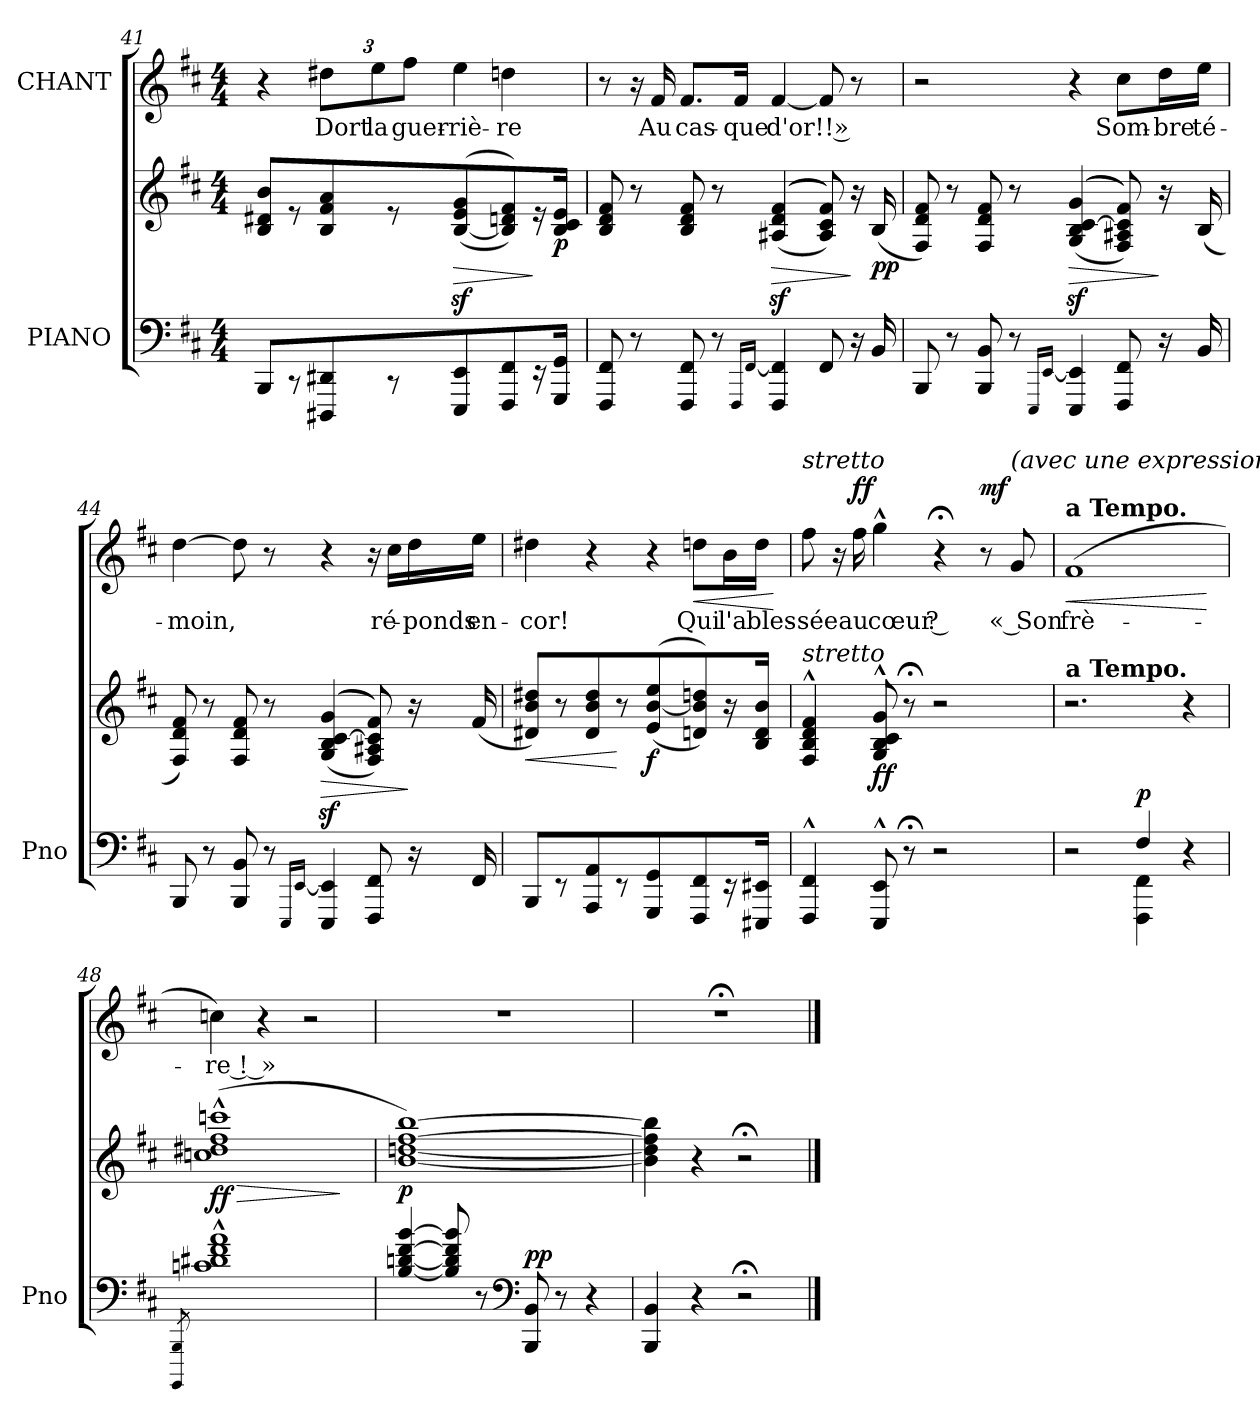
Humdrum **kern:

**kern	**kern	**dynam	**kern	**text	**dynam
*part2	*part2	*part2	*part1	*part1	*part1
*staff3	*staff2	*staff2/3	*staff1	*staff1	*staff1
*I"PIANO	*	*	*I"CHANT	*	*
*I'Pno	*	*	*	*	*
*clefF4	*clefG2	*	*clefG2	*	*
*k[f#c#]	*k[f#c#]	*	*k[f#c#]	*	*
*M4/4	*M4/4	*	*M4/4	*	*
=41	=41	=41	=41	=41	=41
!	!	!LO:DY:b	!	!	!
!	!	!LO:DY:n=1:b	!	!	!
8BBB/	8B/ 8d#X/ 8b/	other-dynamics f	4r	.	.
8r	8r	.	.	.	.
8DDD#X/ 8DD#X/	8B/ 8f#/ 8a/	.	12dd#X\L	Dort	.
.	.	.	12ee\	la	.
8r	8r	.	.	.	.
.	.	.	12ff#\J	guer-	.
!	!	!LO:HP:b	!	!	!
4EEE/ 4EE/	(<([4B/z< 4e/z< 4g/z<	>	4ee\	-riè-	.
8FFF#/ 8FF#/L	8B/] 8dn/ 8f#/L))	.	4ddn\	-re	.
16r	16r	]	.	.	.
!	!	!LO:DY:n=2:b	!	!	!
16GGG/ 16GG/JJ	16B/ 16c#/ 16e/JJ	p	.	.	.
=42	=42	=42	=42	=42	=42
8FFF#/ 8FF#/	8B/ 8d/ 8f#/	.	8r	.	.
8r	8r	.	16r	.	.
.	.	.	16f#/	Au	.
8FFF#/ 8FF#/	8B/ 8d/ 8f#/	.	8.f#/L	cas-	.
8r	8r	.	.	.	.
.	.	.	16f#/Jk	-que	.
16qFFF#/LL	.	.	.	.	.
[>16qFF#/JJ	.	.	.	.	.
!	!	!LO:HP:b	!	!	!
4FFF#/ 4FF#/]	(>(<(>4A#X/z< 4d/z< 4f#/z<	>	[4f#/	d'or!! »	.
8FF#/	8A#/ 8c#/ 8f#/)))	.	8f#/]	.	.
16r	16r	]	8r	.	.
!	!	!LO:DY:b	!	!	!
16BB/	(>16B/	pp	.	.	.
=43	=43	=43	=43	=43	=43
8BBB/	8F#/ 8d/ 8f#/)	.	2r	.	.
8r	8r	.	.	.	.
8BBB/ 8BB/	8F#/ 8d/ 8f#/	.	.	.	.
8r	8r	.	.	.	.
16qEEE/LL	.	.	.	.	.
[>16qEE/JJ	.	.	.	.	.
!	!	!LO:HP:b	!	!	!
4EEE/ 4EE/]	((<(<4G/z< 4B/z< [4c#/z< 4g/z<	>	4r	.	.
8FFF#/ 8FF#/	8F#/ 8A#X/ 8c#/] 8f#/)))	.	8cc#\L	Som-	.
16r	16r	]	16dd\L	-bre	.
16BB/	(>16B/	.	16ee\JJ	té-	.
=44	=44	=44	=44	=44	=44
!	!	!LO:DY:b	!	!	!
!	!	!LO:DY:n=1:b	!	!	!
8BBB/	8F#/ 8d/ 8f#/)	other-dynamics f	[4dd\	-moin,	.
8r	8r	.	.	.	.
8BBB/ 8BB/	8F#/ 8d/ 8f#/	.	8dd\]	.	.
8r	8r	.	8r	.	.
16qEEE/LL	.	.	.	.	.
[>16qEE/JJ	.	.	.	.	.
!	!	!LO:HP:b	!	!	!
4EEE/ 4EE/]	((<(<4G/z< 4B/z< [4c#/z< 4g/z<	>	4r	.	.
8FFF#/ 8FF#/	8F#/ 8A#X/ 8c#/] 8f#/)))	.	16r	.	.
!	!	!	!	!	!LO:DY:a
!	!	!	!	!	!LO:DY:n=1:a
.	.	.	16cc#\LL	ré-	other-dynamics f
16r	16r	]	16dd\	-ponds	.
!	!	!LO:DY:n=2:b	!	!	!
!	!	!LO:DY:n=3:b	!	!	!
16FF#/	(>16f#/	other-dynamics f	16ee\JJ	en-	.
=45	=45	=45	=45	=45	=45
!	!	!LO:HP:b	!	!	!
8BBB/	8d#X/ 8b/ 8dd#X/)	<	4dd#X\	-cor!	.
8r	8r	.	.	.	.
8AAA/ 8AA/	8d#/ 8b/ 8dd#/	.	4r	.	.
8r	8r	[	.	.	.
!	!	!LO:DY:b	!	!	!
4GGG/ 4GG/	((<4e/ [<4b/ 4ee/	f	4r	.	.
!	!	!	!	!	!LO:HP:b
8FFF#/ 8FF#/L	8dn/ 8b/] 8ddn/L))	.	8ddn\L	Qui	<
16r	16r	.	16b\L	l'a	.
16EEE#X/ 16EE#X/JJ	16B/ 16d/ 16b/JJ	.	16dd\JJ	bles-	.
.	.	.	.	.	[
=46	=46	=46	=46	=46	=46
!	!	!	!LO:TX:i:t=stretto	!	!
!	!LO:TX:i:t=stretto	!	!	!	!
4FFF#/^^ 4FF#/^^	4F#/^^ 4B/^^ 4d/^^ 4f#/^^	.	8ff#\	-sée	.
.	.	.	16r	.	.
!	!	!	!	!	!LO:DY:a
.	.	.	16ff#\	au	ff
!	!	!LO:DY:b	!	!	!
8EEE/^^ 8EE/^^	8G/^^ 8B/^^ 8c#/^^ 8g/^^	ff	4gg^^\	cœur ?	.
8r;<	8r;<	.	.	.	.
2r	2r	.	4r;<	.	.
!	!	!	!	!	!LO:DY:a
.	.	.	8r	.	mf
!	!	!	!LO:TX:i:t=(avec une expression sinistre)	!	!
.	.	.	8g/	« Son	.
=47	=47	=47	=47	=47	=47
*^	*	*	*	*	*
!	!	!	!	!LO:TX:a:B:t=a Tempo.	!	!
!	!	!LO:TX:a:B:t=a Tempo.	!	!	!	!
!	!	!	!	!	!	!LO:HP:b
2r	2ryy	2.r	.	(>1f#	frè-	<
!	!	!	!LO:DY:a=2	!	!	!
4F#/	4FFF#\ 4FF#\	.	p	.	.	.
4ryy	4r	4r	.	.	.	.
*v	*v	*	*	*	*	*
.	.	.	.	.	[
=48	=48	=48	=48	=48	=48
8qBBBB/ 8qBBB/	.	.	.	.	.
!	!	!LO:HP:b	!	!	!
!	!	!LO:DY:n=1:b	!	!	!
1cn^^ 1d#X^^ 1f#^^ 1a^^	(1ccn^^ 1dd#X^^ 1ff#^^ 1cccn^^	> ff	4ccn\)	-re ! »	.
.	.	.	4r	.	.
.	.	.	2r	.	.
.	.	]	.	.	.
=49	=49	=49	=49	=49	=49
!	!	!LO:DY:b	!	!	!
[4B/ [4dn/ [>4f#/ [4b/	[1b [<1ddn [1ff# [1bb)	p	1r	.	.
8B/] 8d/] 8f#/] 8b/]	.	.	.	.	.
8r	.	.	.	.	.
*clefF4	*	*	*	*	*
!	!	!LO:DY:a=2	!	!	!
8BBB/ 8BB/	.	pp	.	.	.
8r	.	.	.	.	.
4r	.	.	.	.	.
=50	=50	=50	=50	=50	=50
4BBB/ 4BB/	4b\] 4dd\] 4ff#\] 4bb\]	.	1r;<	.	.
4r	4r	.	.	.	.
2r;<	2r;<	.	.	.	.
==	==	==	==	==	==
*-	*-	*-	*-	*-	*-
